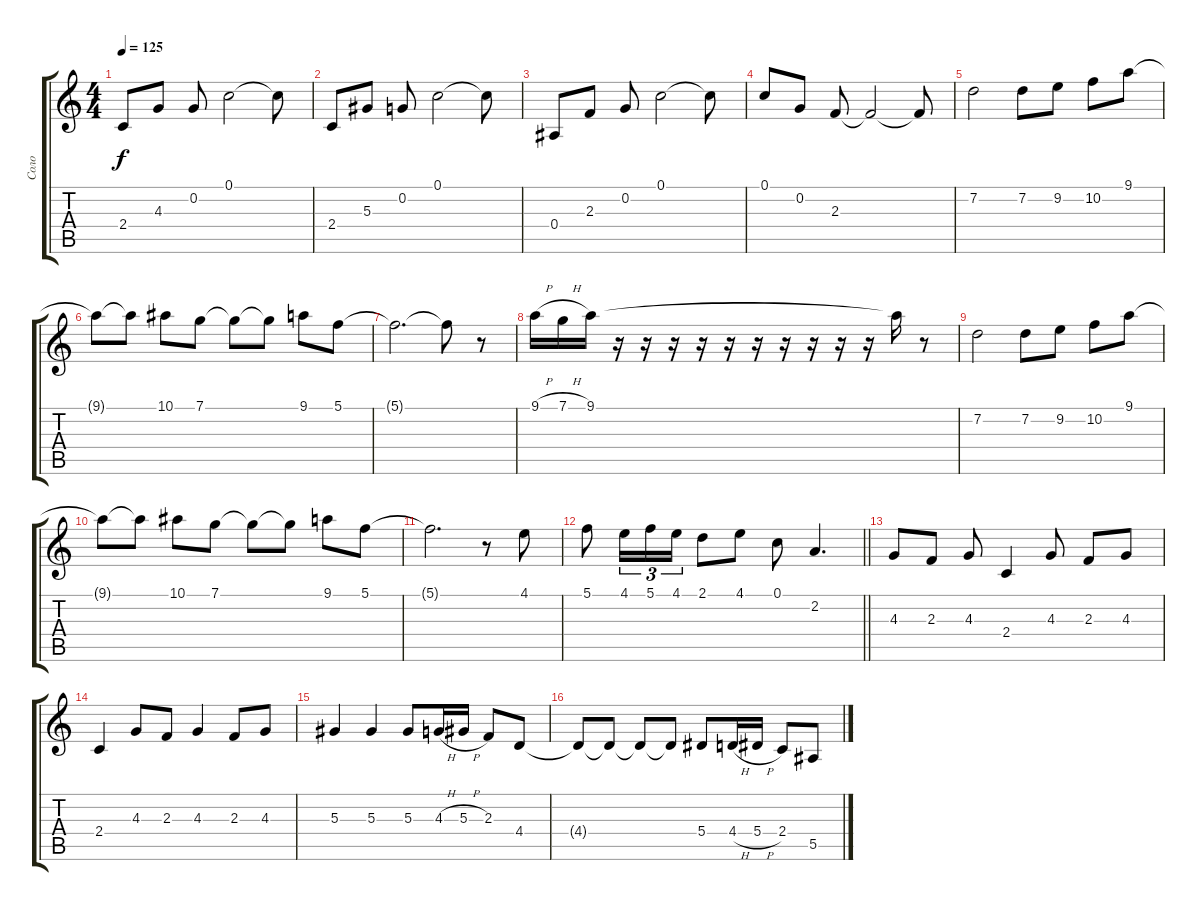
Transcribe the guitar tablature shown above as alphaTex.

\track ("Соло" "Соло") {instrument overdrivenguitar}
\staff {score tabs}
\tuning (C4 G3 Eb3 Bb2 F2 C2) {hide}
\ts (4 4)
\tempo 125
\clef g2
\ks c
2.4.8{dy f} 4.3.8 0.2.8 0.1.2 0.1{t}.8 |
2.4.8 5.3.8 0.2.8 0.1.2 0.1{t}.8 |
0.4.8 2.3.8 0.2.8 0.1.2 0.1{t}.8 |
0.1.8 0.2.8 2.3.8 2.3{t}.2 2.3{t}.8 |
7.2.2{volume 14 instrument overdrivenguitar} 7.2.8 9.2.8 10.2.8 9.1.8 |
9.1{t}.8 9.1{t}.8 10.1.8 7.1.8 7.1{t}.8 7.1{t}.8 9.1.8 5.1.8 |
5.1{t}.2{d} 5.1{t}.8 r.8 |
9.1{h}.16 7.1{h}.16 9.1.16 r.16 r.16 r.16 r.16 r.16 r.16 r.16 r.16 r.16 r.16 9.1{t}.16 r.8 |
7.2.2 7.2.8 9.2.8 10.2.8 9.1.8 |
9.1{t}.8 9.1{t}.8 10.1.8 7.1.8 7.1{t}.8 7.1{t}.8 9.1.8 5.1.8 |
5.1{t}.2{d} r.8 4.1.8 |
\barLineRight lightlight
5.1.8 4.1.16{tu (3 2)} 5.1.16{tu (3 2)} 4.1.16{tu (3 2)} 2.1.8 4.1.8 0.1.8 2.2.4{d} |
4.3.8 2.3.8 4.3.8 2.4.4 4.3.8 2.3.8 4.3.8 |
2.4.4 4.3.8 2.3.8 4.3.4 2.3.8 4.3.8 |
5.3.4 5.3.4 5.3.8 4.3{h}.16 5.3{h}.16 2.3.8 4.4.8 |
4.4{t}.8 4.4{t}.8 4.4{t}.8 4.4{t}.8 5.4.8 4.4{h}.16 5.4{h}.16 2.4.8 5.5.8
